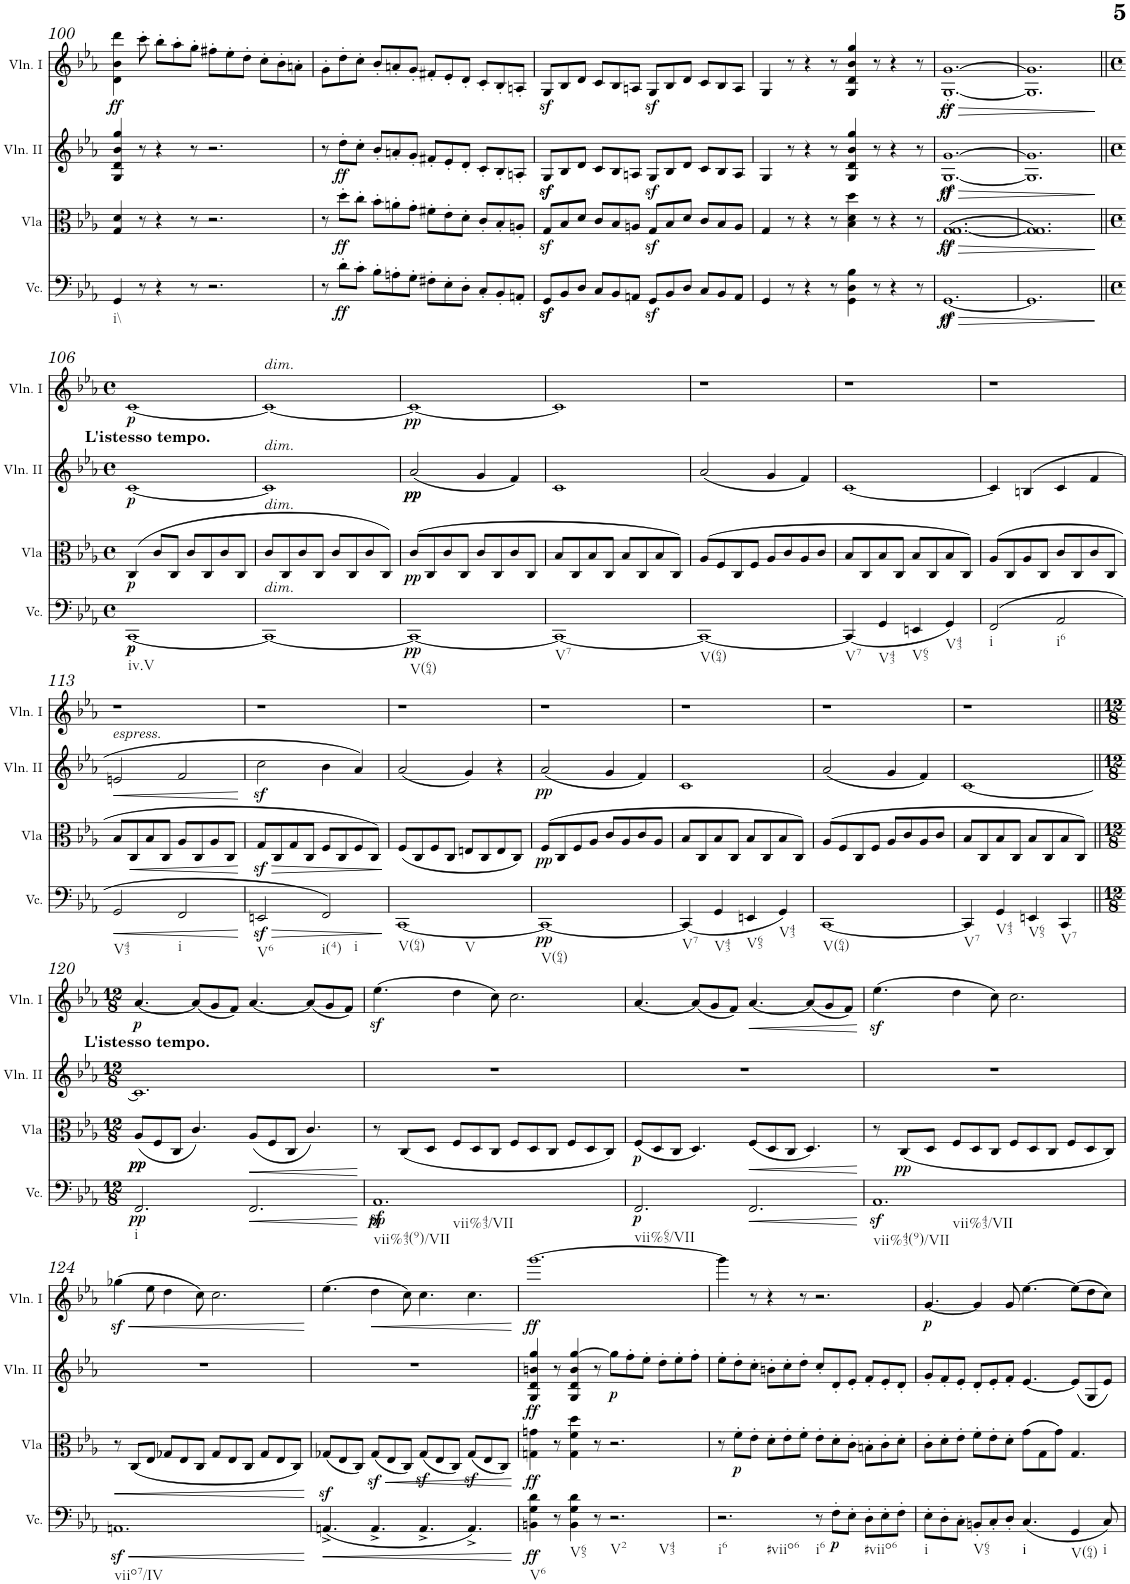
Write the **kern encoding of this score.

**kern	**dynam	**kern	**dynam	**kern	**dynam	**kern	**dynam
*part4	*part4	*part3	*part3	*part2	*part2	*part1	*part1
*staff4	*staff4	*staff3	*staff3	*staff2	*staff2	*staff1	*staff1
*I"Violoncello	*	*I"Viola	*	*I"Violino II	*	*I"Violino I	*
*I'Vc.	*	*I'Vla	*	*I'Vln. II	*	*I'Vln. I	*
!!LO:PB:g=z
*clefF4	*	*clefC3	*	*clefG2	*	*clefG2	*
*k[b-e-a-]	*	*k[b-e-a-]	*	*k[b-e-a-]	*	*k[b-e-a-]	*
*M12/8	*	*M12/8	*	*M12/8	*	*M12/8	*
=100	=100	=100	=100	=100	=100	=100	=100
!LO:TX:b:t=i\\	!	!	!	!	!	!	!
!	!	!	!	!	!	!	!LO:DY:b
4GG/	.	4G/ 4d/	.	4G/ 4d/ 4b-/ 4gg/	.	4d\ 4b-\ 4ddd\	ff
8r	.	8r	.	8r	.	8ccc'\	.
4r	.	4r	.	4r	.	8bb-'\L	.
.	.	.	.	.	.	8aa-'\	.
8r	.	8r	.	8r	.	8gg'\J	.
2.r	.	2.r	.	2.r	.	8ff#X'\L	.
.	.	.	.	.	.	8ee-'\	.
.	.	.	.	.	.	8dd'\J	.
.	.	.	.	.	.	8cc'\L	.
.	.	.	.	.	.	8b-'\	.
.	.	.	.	.	.	8an'\J	.
=101	=101	=101	=101	=101	=101	=101	=101
8r	.	8r	.	8r	.	8g'\L	.
!	!LO:DY:b	!	!LO:DY:b	!	!LO:DY:b	!	!
8d'\L	ff	8dd'\L	ff	8dd'\L	ff	8dd'\	.
8c'\J	.	8cc'\J	.	8cc'\J	.	8cc'\J	.
8B-'\L	.	8b-'\L	.	8b-'/L	.	8b-'/L	.
8An'\	.	8an'\	.	8an'/	.	8an'/	.
8G'\J	.	8g'\J	.	8g'/J	.	8g'/J	.
8F#X'\L	.	8f#X'\L	.	8f#X'/L	.	8f#X'/L	.
8E-'\	.	8e-'\	.	8e-'/	.	8e-'/	.
8D'\J	.	8d'\J	.	8d'/J	.	8d'/J	.
8C'/L	.	8c'/L	.	8c'/L	.	8c'/L	.
8BB-'/	.	8B-'/	.	8B-'/	.	8B-'/	.
8AAn'/J	.	8An'/J	.	8An'/J	.	8An'/J	.
=102	=102	=102	=102	=102	=102	=102	=102
8GGz</L	.	8Gz</L	.	8Gz</L	.	8Gz</L	.
8BB-/	.	8B-/	.	8B-/	.	8B-/	.
8D/J	.	8d/J	.	8d/J	.	8d/J	.
8C/L	.	8c/L	.	8c/L	.	8c/L	.
8BB-/	.	8B-/	.	8B-/	.	8B-/	.
8AAn/J	.	8An/J	.	8An/J	.	8An/J	.
8GGz</L	.	8Gz</L	.	8Gz</L	.	8Gz</L	.
8BB-/	.	8B-/	.	8B-/	.	8B-/	.
8D/J	.	8d/J	.	8d/J	.	8d/J	.
8C/L	.	8c/L	.	8c/L	.	8c/L	.
8BB-/	.	8B-/	.	8B-/	.	8B-/	.
8AA/J	.	8A/J	.	8A/J	.	8A/J	.
=103	=103	=103	=103	=103	=103	=103	=103
4GG/	.	4G/	.	4G/	.	4G/	.
8r	.	8r	.	8r	.	8r	.
4r	.	4r	.	4r	.	4r	.
8r	.	8r	.	8r	.	8r	.
4GG\ 4D\ 4B-\	.	4B-\ 4d\ 4dd\	.	4G/ 4d/ 4b-/ 4gg/	.	4G/ 4d/ 4b-/ 4gg/	.
8r	.	8r	.	8r	.	8r	.
4r	.	4r	.	4r	.	4r	.
8r	.	8r	.	8r	.	8r	.
=104	=104	=104	=104	=104	=104	=104	=104
!	!LO:HP:b	!	!LO:HP:b	!	!LO:HP:b	!	!LO:HP:b
!	!LO:DY:n=1:b	!	!LO:DY:n=1:b	!	!LO:DY:n=1:b	!	!LO:DY:n=1:b
[1.GGz<	> ff	(>1.Gz< [1.Gz<	> ff	[1.Gz< [1.gz<	> ff	[1.Gz<' [1.gz<'	> ff
=105	=105	=105	=105	=105	=105	=105	=105
1.GG]	.	1.G] 1.G)	.	1.G] 1.g]	.	1.G] 1.g]	.
.	]	.	]	.	]	.	]
!!LO:LB:g=z
=106||	=106||	=106||	=106||	=106||	=106||	=106||	=106||
*M4/4	*	*M4/4	*	*M4/4	*	*M4/4	*
*met(c)	*	*met(c)	*	*met(c)	*	*met(c)	*
!	!	!	!	!	!	!LO:TX:b:B:t=L'istesso tempo.	!
!LO:TX:b:t=iv.V	!	!	!	!	!	!	!
!	!LO:DY:b	!	!	!	!	!	!
!	!LO:DY:n=1:b	!	!LO:DY:b	!	!LO:DY:b	!	!LO:DY:b
[1CC	p p	(>4C/	p	[1c	p	[1c	p
.	.	8c/L	.	.	.	.	.
.	.	8C/J	.	.	.	.	.
.	.	8c/L	.	.	.	.	.
.	.	8C/	.	.	.	.	.
.	.	8c/	.	.	.	.	.
.	.	8C/J	.	.	.	.	.
=107	=107	=107	=107	=107	=107	=107	=107
!	!	!	!	!	!	!LO:TX:a:i:t=dim.	!
!	!	!	!	!LO:TX:a:i:t=dim.	!	!	!
!	!	!LO:TX:a:i:t=dim.	!	!	!	!	!
!LO:TX:a:i:t=dim.	!	!	!	!	!	!	!
1CC_	.	8c/L	.	1c]	.	1c_	.
.	.	8C/	.	.	.	.	.
.	.	8c/	.	.	.	.	.
.	.	8C/J	.	.	.	.	.
.	.	8c/L	.	.	.	.	.
.	.	8C/	.	.	.	.	.
.	.	8c/	.	.	.	.	.
.	.	8C/J)	.	.	.	.	.
=108	=108	=108	=108	=108	=108	=108	=108
!LO:TX:b:t=V(64)	!	!	!	!	!	!	!
!	!LO:DY:b	!	!LO:DY:b	!	!LO:DY:b	!	!
!	!	!	!	!	!LO:DY:n=1:b	!	!LO:DY:b
1CC_	pp	(>8c/L	pp	(<2a-/	pp pp	1c_	pp
.	.	8C/	.	.	.	.	.
.	.	8c/	.	.	.	.	.
.	.	8C/J	.	.	.	.	.
.	.	8c/L	.	4g/	.	.	.
.	.	8C/	.	.	.	.	.
.	.	8c/	.	4f/)	.	.	.
.	.	8C/J	.	.	.	.	.
=109	=109	=109	=109	=109	=109	=109	=109
!LO:TX:b:t=V7	!	!	!	!	!	!	!
1CC_	.	8B-/L	.	1c	.	1c]	.
.	.	8C/	.	.	.	.	.
.	.	8B-/	.	.	.	.	.
.	.	8C/J	.	.	.	.	.
.	.	8B-/L	.	.	.	.	.
.	.	8C/	.	.	.	.	.
.	.	8B-/	.	.	.	.	.
.	.	8C/J)	.	.	.	.	.
=110	=110	=110	=110	=110	=110	=110	=110
!LO:TX:b:t=V(64)	!	!	!	!	!	!	!
1CC_	.	(>8A-/L	.	(<2a-/	.	1r	.
.	.	8F/	.	.	.	.	.
.	.	8C/	.	.	.	.	.
.	.	8F/J	.	.	.	.	.
.	.	8A-/L	.	4g/	.	.	.
.	.	8c/	.	.	.	.	.
.	.	8A-/	.	4f/)	.	.	.
.	.	8c/J	.	.	.	.	.
=111	=111	=111	=111	=111	=111	=111	=111
!LO:TX:b:t=V7	!	!	!	!	!	!	!
(<4CC/]	.	8B-/L	.	[1c	.	1r	.
.	.	8C/	.	.	.	.	.
!LO:TX:b:t=V43	!	!	!	!	!	!	!
4GG/	.	8B-/	.	.	.	.	.
.	.	8C/J	.	.	.	.	.
!LO:TX:b:t=V65	!	!	!	!	!	!	!
4EEn/	.	8B-/L	.	.	.	.	.
.	.	8C/	.	.	.	.	.
!LO:TX:b:t=V43	!	!	!	!	!	!	!
4GG/)	.	8B-/	.	.	.	.	.
.	.	8C/J)	.	.	.	.	.
=112	=112	=112	=112	=112	=112	=112	=112
!LO:TX:b:t=i	!	!	!	!	!	!	!
(>2FF/	.	(>8A-/L	.	4c/]	.	1r	.
.	.	8C/	.	.	.	.	.
.	.	8A-/	.	(>4Bn/	.	.	.
.	.	8C/J	.	.	.	.	.
!LO:TX:b:t=i6	!	!	!	!	!	!	!
2AA-/	.	8c/L	.	4c/	.	.	.
.	.	8C/	.	.	.	.	.
.	.	8c/	.	4f/	.	.	.
.	.	8C/J	.	.	.	.	.
!!LO:LB:g=z
=113	=113	=113	=113	=113	=113	=113	=113
!	!	!	!	!LO:TX:a:i:t=espress.	!	!	!
!LO:TX:b:t=V43	!	!	!	!	!	!	!
!	!LO:HP:b	!	!	!	!LO:HP:b	!	!
2GG/	<	8B-/L	.	2en/	<	1r	.
!	!	!	!LO:HP:b	!	!	!	!
.	.	8C/	<	.	.	.	.
.	.	8B-/	.	.	.	.	.
.	.	8C/J	.	.	.	.	.
!LO:TX:b:t=i	!	!	!	!	!	!	!
2FF/	.	8A-/L	.	2f/	.	.	.
.	.	8C/	.	.	.	.	.
.	.	8A-/	.	.	.	.	.
.	.	8C/J	.	.	.	.	.
.	[	.	[	.	[	.	.
=114	=114	=114	=114	=114	=114	=114	=114
!LO:TX:b:t=V6	!	!	!	!	!	!	!
!	!LO:HP:b	!	!LO:HP:b	!	!	!	!
2EEnz</	>	8Gz</L	>	2ccz<\	.	1r	.
.	.	8C/	.	.	.	.	.
.	.	8G/	.	.	.	.	.
.	.	8C/J	.	.	.	.	.
!LO:TX:b:t=i(4)	!	!	!	!	!	!	!
!LO:TX:b:t=i	!	!	!	!	!	!	!
2FF/)	.	8F/L	.	4b-\	.	.	.
.	.	8C/	.	.	.	.	.
.	.	8F/	.	4a-/)	.	.	.
.	.	8C/J)	.	.	.	.	.
.	]	.	]	.	.	.	.
=115	=115	=115	=115	=115	=115	=115	=115
!LO:TX:b:t=V(64)	!	!	!	!	!	!	!
!LO:TX:b:t=V	!	!	!	!	!	!	!
[1CC	.	(<8F/L	.	(<2a-/	.	1r	.
.	.	8C/	.	.	.	.	.
.	.	8F/	.	.	.	.	.
.	.	8C/J	.	.	.	.	.
.	.	8En/L	.	4g/)	.	.	.
.	.	8C/	.	.	.	.	.
.	.	8E/	.	4r	.	.	.
.	.	8C/J)	.	.	.	.	.
=116	=116	=116	=116	=116	=116	=116	=116
!LO:TX:b:t=V(64)	!	!	!	!	!	!	!
!	!LO:DY:b	!	!LO:DY:b	!	!LO:DY:b	!	!
1CC_	pp	(>8F/L	pp	(<2a-/	pp	1r	.
.	.	8C/	.	.	.	.	.
.	.	8F/	.	.	.	.	.
.	.	8A-/J	.	.	.	.	.
.	.	8c/L	.	4g/	.	.	.
.	.	8A-/	.	.	.	.	.
.	.	8c/	.	4f/)	.	.	.
.	.	8A-/J	.	.	.	.	.
=117	=117	=117	=117	=117	=117	=117	=117
!LO:TX:b:t=V7	!	!	!	!	!	!	!
(<4CC/]	.	8B-/L	.	1c	.	1r	.
.	.	8C/	.	.	.	.	.
!LO:TX:b:t=V43	!	!	!	!	!	!	!
4GG/	.	8B-/	.	.	.	.	.
.	.	8C/J	.	.	.	.	.
!LO:TX:b:t=V65	!	!	!	!	!	!	!
4EEn/	.	8B-/L	.	.	.	.	.
.	.	8C/	.	.	.	.	.
!LO:TX:b:t=V43	!	!	!	!	!	!	!
4GG/)	.	8B-/	.	.	.	.	.
.	.	8C/J)	.	.	.	.	.
=118	=118	=118	=118	=118	=118	=118	=118
!LO:TX:b:t=V(64)	!	!	!	!	!	!	!
[1CC	.	(>8A-/L	.	(<2a-/	.	1r	.
.	.	8F/	.	.	.	.	.
.	.	8C/	.	.	.	.	.
.	.	8F/J	.	.	.	.	.
.	.	8A-/L	.	4g/	.	.	.
.	.	8c/	.	.	.	.	.
.	.	8A-/	.	4f/)	.	.	.
.	.	8c/J	.	.	.	.	.
=119	=119	=119	=119	=119	=119	=119	=119
!LO:TX:b:t=V7	!	!	!	!	!	!	!
4CC/]	.	8B-/L	.	[1c	.	1r	.
.	.	8C/	.	.	.	.	.
!LO:TX:b:t=V43	!	!	!	!	!	!	!
4GG/	.	8B-/	.	.	.	.	.
.	.	8C/J	.	.	.	.	.
!LO:TX:b:t=V65	!	!	!	!	!	!	!
4EEn/	.	8B-/L	.	.	.	.	.
.	.	8C/	.	.	.	.	.
!LO:TX:b:t=V7	!	!	!	!	!	!	!
4CC/	.	8B-/	.	.	.	.	.
.	.	8C/J)	.	.	.	.	.
!!LO:LB:g=z
=120||	=120||	=120||	=120||	=120||	=120||	=120||	=120||
*M12/8	*	*M12/8	*	*M12/8	*	*M12/8	*
!	!	!	!	!	!	!LO:TX:b:B:t=L'istesso tempo.	!
!LO:TX:b:t=i	!	!	!	!	!	!	!
!	!LO:DY:b	!	!LO:DY:b	!	!	!	!
!	!	!	!LO:DY:n=1:b	!	!	!	!LO:DY:b
2.FF/	pp	(<8A-/L	pp pp	1.c]	.	[4.a-/	p
.	.	8F/	.	.	.	.	.
.	.	8C/J	.	.	.	.	.
.	.	4.c/)	.	.	.	(<8a-/L]	.
.	.	.	.	.	.	8g/	.
.	.	.	.	.	.	8f/J)	.
!	!LO:HP:b	!	!LO:HP:b	!	!	!	!
2.FF/	<	(<8A-/L	<	.	.	[4.a-/	.
.	.	8F/	.	.	.	.	.
.	.	8C/J	.	.	.	.	.
.	.	4.c/)	.	.	.	(<8a-/L]	.
.	.	.	.	.	.	8g/	.
.	.	.	.	.	.	8f/J)	.
.	[	.	[	.	.	.	.
=121	=121	=121	=121	=121	=121	=121	=121
!LO:TX:b:t=vii%43(9)/VII	!	!	!	!	!	!	!
!LO:TX:b:t=vii%43/VII	!	!	!	!	!	!	!
!	!LO:DY:b	!	!	!	!	!	!
1.AA-z<	pp	8r	.	1.r	.	(>4.ee-z<\	.
.	.	(<8C/L	.	.	.	.	.
.	.	8D/J	.	.	.	.	.
.	.	8F/L	.	.	.	4dd\	.
.	.	8D/	.	.	.	.	.
.	.	8C/J	.	.	.	8cc\)	.
.	.	8F/L	.	.	.	2.cc\	.
.	.	8D/	.	.	.	.	.
.	.	8C/J	.	.	.	.	.
.	.	8F/L	.	.	.	.	.
.	.	8D/	.	.	.	.	.
.	.	8C/J)	.	.	.	.	.
=122	=122	=122	=122	=122	=122	=122	=122
!LO:TX:b:t=vii%65/VII	!	!	!	!	!	!	!
!	!LO:DY:b	!	!LO:DY:b	!	!	!	!
2.FF/	p	(<8F/L	p	1.r	.	[4.a-/	.
.	.	8D/	.	.	.	.	.
.	.	8C/J	.	.	.	.	.
.	.	4.D/)	.	.	.	(<8a-/L]	.
.	.	.	.	.	.	8g/	.
.	.	.	.	.	.	8f/J)	.
!	!LO:HP:b	!	!LO:HP:b	!	!	!	!LO:HP:b
2.FF/	<	(<8F/L	<	.	.	[4.a-/	<
.	.	8D/	.	.	.	.	.
.	.	8C/J	.	.	.	.	.
.	.	4.D/)	.	.	.	(<8a-/L]	.
.	.	.	.	.	.	8g/	.
.	.	.	.	.	.	8f/J)	.
.	[	.	[	.	.	.	[
=123	=123	=123	=123	=123	=123	=123	=123
!LO:TX:b:t=vii%43(9)/VII	!	!	!	!	!	!	!
!LO:TX:b:t=vii%43/VII	!	!	!	!	!	!	!
1.AA-z<	.	8r	.	1.r	.	(>4.ee-z<\	.
!	!	!	!LO:DY:b	!	!	!	!
.	.	(<8C/L	pp	.	.	.	.
.	.	8D/J	.	.	.	.	.
.	.	8F/L	.	.	.	4dd\	.
.	.	8D/	.	.	.	.	.
.	.	8C/J	.	.	.	8cc\)	.
.	.	8F/L	.	.	.	2.cc\	.
.	.	8D/	.	.	.	.	.
.	.	8C/J	.	.	.	.	.
.	.	8F/L	.	.	.	.	.
.	.	8D/	.	.	.	.	.
.	.	8C/J)	.	.	.	.	.
!!LO:LB:g=z
=124	=124	=124	=124	=124	=124	=124	=124
!LO:TX:b:t=viio7/IV	!	!	!	!	!	!	!
!	!LO:HP:b	!	!LO:HP:b	!	!	!	!LO:HP:b
1.AAnz<	<	8r	<	1.r	.	(>4gg-Xz<\	<
.	.	(<8C/L	.	.	.	.	.
.	.	8E-/J	.	.	.	8ee-\	.
.	.	8G-X/L	.	.	.	4dd\	.
.	.	8E-/	.	.	.	.	.
.	.	8C/J	.	.	.	8cc\)	.
.	.	8G-/L	.	.	.	2.cc\	.
.	.	8E-/	.	.	.	.	.
.	.	8C/J	.	.	.	.	.
.	.	8G-/L	.	.	.	.	.
.	.	8E-/	.	.	.	.	.
.	.	8C/J)	.	.	.	.	.
.	[	.	[	.	.	.	[
=125	=125	=125	=125	=125	=125	=125	=125
!	!LO:HP:b	!	!	!	!	!	!
(<4.AAn^/	<	(<8G-Xz</L	.	1.r	.	(>4.ee-\	.
.	.	8E-/	.	.	.	.	.
.	.	8C/J)	.	.	.	.	.
!	!	!	!LO:HP:b	!	!	!	!LO:HP:b
4.AA^/	.	(<8G-z</L	<	.	.	4dd\	<
.	.	8E-/	.	.	.	.	.
.	.	8C/J)	.	.	.	8cc\)	.
4.AA^/	.	(<8G-z</L	.	.	.	4.cc\	.
.	.	8E-/	.	.	.	.	.
.	.	8C/J)	.	.	.	.	.
4.AA^/)	.	(<8G-z</L	.	.	.	4.cc\	.
.	.	8E-/	.	.	.	.	.
.	.	8C/J)	.	.	.	.	.
.	[	.	[	.	.	.	[
=126	=126	=126	=126	=126	=126	=126	=126
!LO:TX:b:t=V6	!	!	!	!	!	!	!
!	!LO:DY:b	!	!LO:DY:b	!	!LO:DY:b	!	!LO:DY:b
4BBn\ 4G\ 4d\	ff	4Gn\ 4gn\	ff	4G/ 4d/ 4bn/ 4gg/	ff	[1.ggg	ff
8r	.	8r	.	8r	.	.	.
!LO:TX:b:t=V65	!	!	!	!	!	!	!
4BB\ 4G\ 4d\	.	4G\ 4f\ 4dd\	.	4G/ 4d/ 4b/ [4gg/	.	.	.
8r	.	8r	.	8r	.	.	.
!LO:TX:b:t=V2	!	!	!	!	!	!	!
!LO:TX:b:t=V43	!	!	!	!	!	!	!
!	!	!	!	!	!LO:DY:b	!	!
2.r	.	2.r	.	8gg\L]	p	.	.
.	.	.	.	8ff'\	.	.	.
.	.	.	.	8ee-'\J	.	.	.
.	.	.	.	8dd'\L	.	.	.
.	.	.	.	8ee-'\	.	.	.
.	.	.	.	8ff'\J	.	.	.
=127	=127	=127	=127	=127	=127	=127	=127
!LO:TX:b:t=i6	!	!	!	!	!	!	!
!LO:TX:b:t=#viio6	!	!	!	!	!	!	!
2.r	.	8r	.	8ee-'\L	.	4ggg\]	.
!	!	!	!LO:DY:b	!	!	!	!
.	.	8f'\L	p	8dd'\	.	.	.
.	.	8e-'\J	.	8cc'\J	.	8r	.
.	.	8d'\L	.	8bn'\L	.	4r	.
.	.	8e-'\	.	8cc'\	.	.	.
.	.	8f'\J	.	8dd'\J	.	8r	.
!LO:TX:b:t=i6	!	!	!	!	!	!	!
8r	.	8e-'\L	.	8cc'/L	.	2.r	.
!	!LO:DY:b	!	!	!	!	!	!
8F'\L	p	8d'\	.	8d'/	.	.	.
8E-'\J	.	8c'\J	.	8e-'/J	.	.	.
!LO:TX:b:t=#viio6	!	!	!	!	!	!	!
8D'\L	.	8Bn'\L	.	8f'/L	.	.	.
8E-'\	.	8c'\	.	8e-'/	.	.	.
8F'\J	.	8d'\J	.	8d'/J	.	.	.
=128	=128	=128	=128	=128	=128	=128	=128
!LO:TX:b:t=i	!	!	!	!	!	!	!
!	!	!	!	!	!	!	!LO:DY:b
8E-'\L	.	8c'\L	.	8g'/L	.	[4.g/	p
8D'\	.	8d'\	.	8f'/	.	.	.
8C'\J	.	8e-'\J	.	8e-'/J	.	.	.
!LO:TX:b:t=V65	!	!	!	!	!	!	!
8BBn'/L	.	8f'\L	.	8d'/L	.	4g/]	.
8C'/	.	8e-'\	.	8e-'/	.	.	.
8D'/J	.	8d'\J	.	8f'/J	.	8g/	.
!LO:TX:b:t=i	!	!	!	!	!	!	!
(<4.C/	.	(>8g\L	.	[4.e-/	.	[4.ee-\	.
.	.	8G\	.	.	.	.	.
.	.	8g\J)	.	.	.	.	.
!LO:TX:b:t=V(64)	!	!	!	!	!	!	!
4GG/	.	4.G/	.	(<8e-/L]	.	(>8ee-\L]	.
.	.	.	.	8G/	.	8dd\	.
!LO:TX:b:t=i	!	!	!	!	!	!	!
8C/)	.	.	.	8e-/J)	.	8cc\J)	.
=	=	=	=	=	=	=	=
*-	*-	*-	*-	*-	*-	*-	*-
